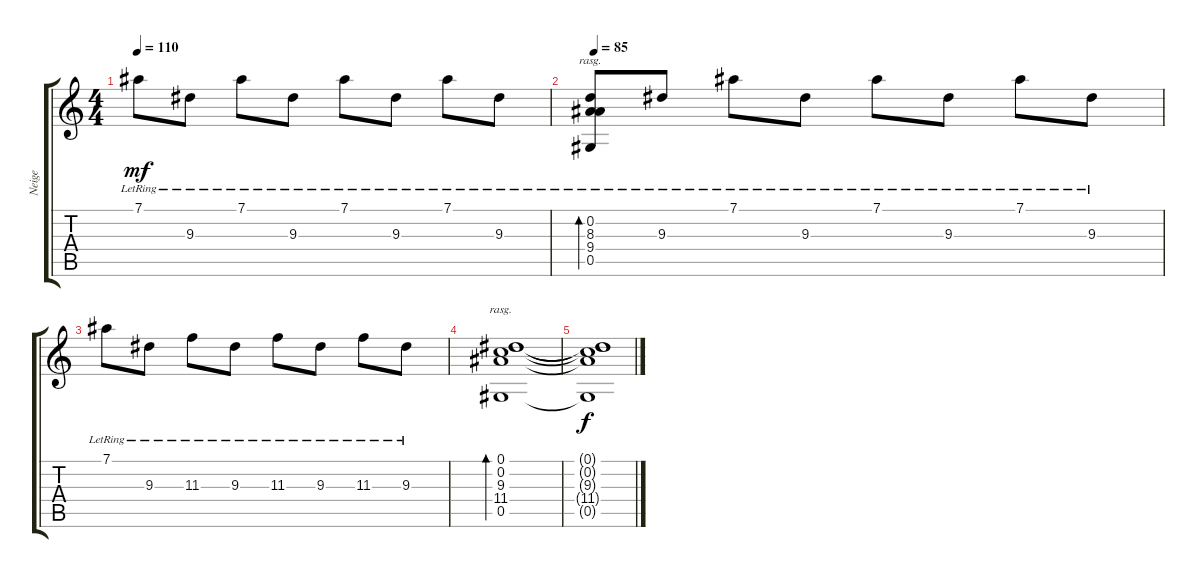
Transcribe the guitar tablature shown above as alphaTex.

\track ("Neige" "Neige") {instrument electricguitarjazz}
\staff {score tabs}
\tuning (Eb4 Bb3 Gb3 Db3 Ab2 Eb2) {hide}
\ts (4 4)
\tempo 110
\clef g2
\ks c
7.1{lr}.8{dy mf} 9.3{lr}.8 7.1{lr}.8 9.3{lr}.8 7.1{lr}.8 9.3{lr}.8 7.1{lr}.8 9.3{lr}.8 |
\tempo 85
(0.2{lr} 8.3{lr} 9.4{lr} 0.5{lr}).8{bd 120 rasg ii} 9.3{lr}.8 7.1{lr}.8 9.3{lr}.8 7.1{lr}.8 9.3{lr}.8 7.1{lr}.8 9.3{lr}.8 |
7.1{lr}.8 9.3{lr}.8 11.3{lr}.8 9.3{lr}.8 11.3{lr}.8 9.3{lr}.8 11.3{lr}.8 9.3{lr}.8 |
(0.1 0.2 9.3 11.4 0.5).1{bd 120 rasg ii} |
(0.1{t} 0.2{t} 9.3{t} 11.4{t} 0.5{t}).1{dy f}
